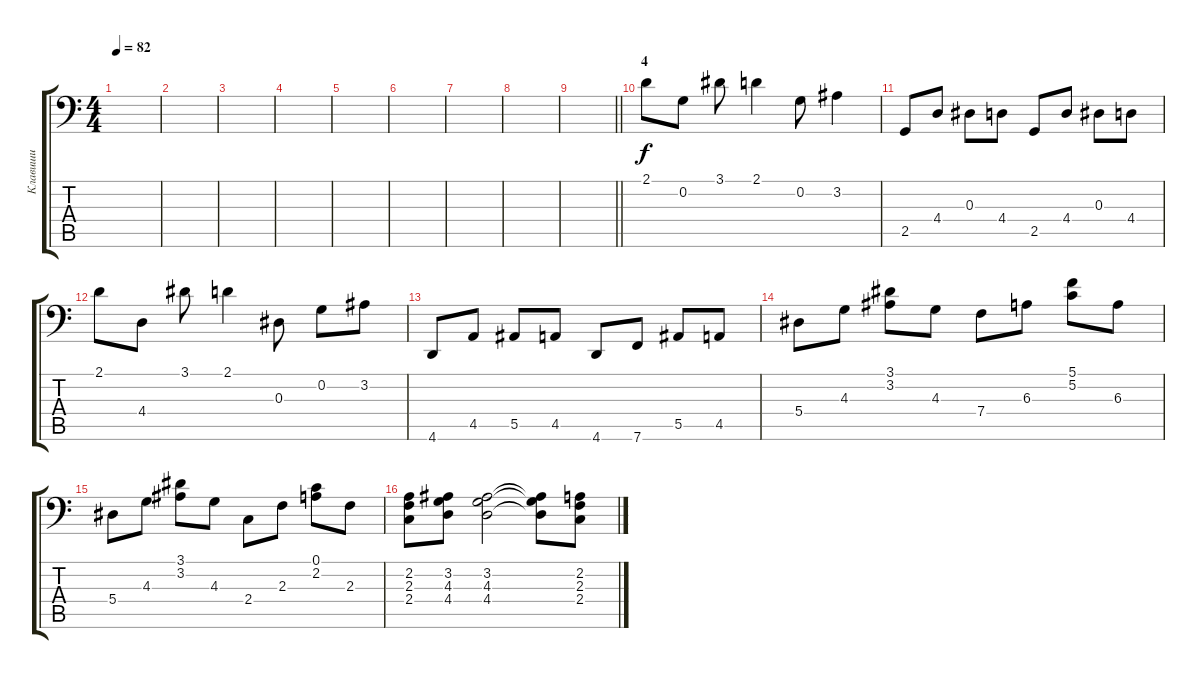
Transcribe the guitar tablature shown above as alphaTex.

\track ("Клавиши" "Клавиши") {instrument harpsichord}
\staff {score tabs}
\tuning (C4 G3 Eb3 Bb2 F2 Bb1) {hide}
\ts (4 4)
\tempo 82
\clef f4
\ks c
|
|
|
|
|
|
|
|
\barLineRight lightlight
|
\section ("" "4")
2.1.8 0.2.8 3.1.8 2.1.4 0.2.8 3.2.4 |
2.5.8 4.4.8 0.3.8 4.4.8 2.5.8 4.4.8 0.3.8 4.4.8 |
2.1.8 4.4.8 3.1.8 2.1.4 0.3.8 0.2.8 3.2.8 |
4.6.8 4.5.8 5.5.8 4.5.8 4.6.8 7.6.8 5.5.8 4.5.8 |
5.4.8 4.3.8 (3.1 3.2).8 4.3.8 7.4.8 6.3.8 (5.1 5.2).8 6.3.8 |
5.4.8 4.3.8 (3.1 3.2).8 4.3.8 2.4.8 2.3.8 (0.1 2.2).8 2.3.8 |
(2.2 2.3 2.4).8 (3.2 4.3 4.4).8 (3.2 4.3 4.4).2 (3.2{t} 4.3{t} 4.4{t}).8 (2.2 2.3 2.4).8
